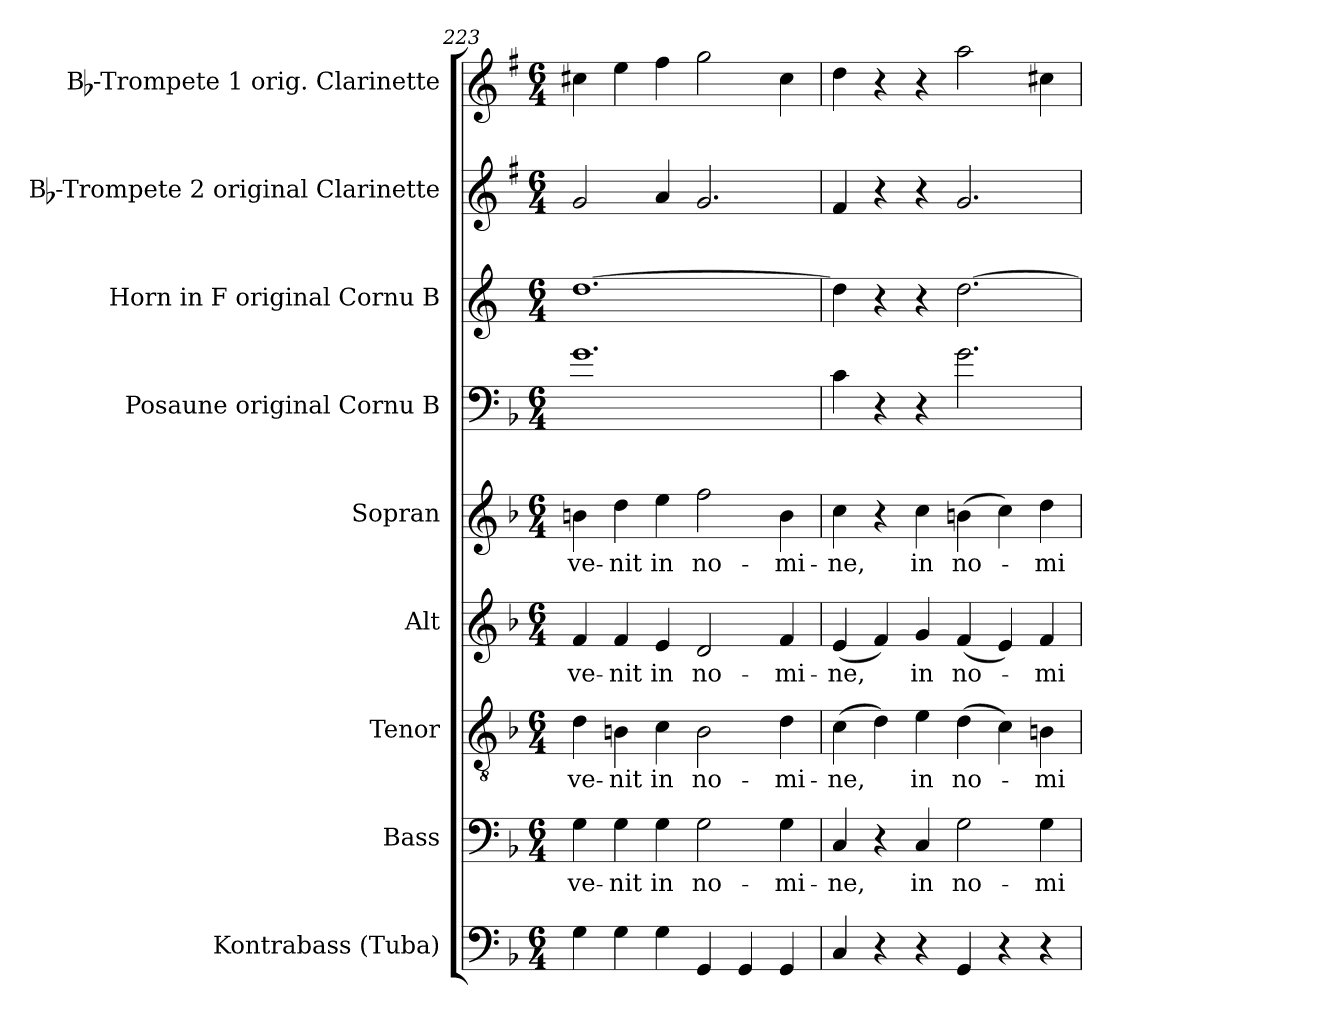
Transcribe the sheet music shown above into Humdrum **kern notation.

**kern	**kern	**text	**kern	**text	**kern	**text	**kern	**text	**kern	**kern	**kern	**kern
*part9	*part8	*part8	*part7	*part7	*part6	*part6	*part5	*part5	*part4	*part3	*part2	*part1
*staff9	*staff8	*staff8	*staff7	*staff7	*staff6	*staff6	*staff5	*staff5	*staff4	*staff3	*staff2	*staff1
*I"Kontrabass (Tuba)	*I"Bass	*	*I"Tenor	*	*I"Alt	*	*I"Sopran	*	*I"Posaune original Cornu B	*I"Horn in F original Cornu B	*I"Bb-Trompete 2 original Clarinette	*I"Bb-Trompete 1 orig. Clarinette
*I'Kb.	*I'B.	*	*I'T.	*	*I'A.	*	*I'S.	*	*I'Pos.	*I'Hrn.	*I'Bb Trp. 2	*I'Bb Trp. 1
*clefF4	*clefF4	*	*clefGv2	*	*clefG2	*	*clefG2	*	*clefF4	*clefG2	*clefG2	*clefG2
*ITrd7c12	*	*	*	*	*	*	*	*	*	*ITrd4c7	*ITrd1c2	*ITrd1c2
*k[b-]	*k[b-]	*	*k[b-]	*	*k[b-]	*	*k[b-]	*	*k[b-]	*k[b-]	*k[b-]	*k[b-]
*F:	*F:	*	*F:	*	*F:	*	*F:	*	*F:	*F:	*F:	*F:
*M6/4	*M6/4	*	*M6/4	*	*M6/4	*	*M6/4	*	*M6/4	*M6/4	*M6/4	*M6/4
=223	=223	=223	=223	=223	=223	=223	=223	=223	=223	=223	=223	=223
!	!	!LO:LY:b	!	!LO:LY:b	!	!LO:LY:b	!	!LO:LY:b	!	!	!	!
4GG\	4G\	ve-	4d\	ve-	4f/	ve-	4bn\	ve-	1.g	[1.g	2f/	4bn\
!	!	!LO:LY:b	!	!LO:LY:b	!	!LO:LY:b	!	!LO:LY:b	!	!	!	!
4GG\	4G\	-nit	4Bn\	-nit	4f/	-nit	4dd\	-nit	.	.	.	4dd\
!	!	!LO:LY:b	!	!LO:LY:b	!	!LO:LY:b	!	!LO:LY:b	!	!	!	!
4GG\	4G\	in	4c\	in	4e/	in	4ee\	in	.	.	4g/	4ee\
!	!	!LO:LY:b	!	!LO:LY:b	!	!LO:LY:b	!	!LO:LY:b	!	!	!	!
4GGG/	2G\	no-	2B\	no-	2d/	no-	2ff\	no-	.	.	2.f/	2ff\
4GGG/	.	.	.	.	.	.	.	.	.	.	.	.
!	!	!LO:LY:b	!	!LO:LY:b	!	!LO:LY:b	!	!LO:LY:b	!	!	!	!
4GGG/	4G\	-mi-	4d\	-mi-	4f/	-mi-	4b\	-mi-	.	.	.	4b\
=224	=224	=224	=224	=224	=224	=224	=224	=224	=224	=224	=224	=224
!	!	!LO:LY:b	!	!LO:LY:b	!	!LO:LY:b	!	!LO:LY:b	!	!	!	!
4CC/	4C/	-ne,	(>4c\	-ne,	(<4e/	-ne,	4cc\	-ne,	4c\	4g\]	4e/	4cc\
4r	4r	.	4d\)	.	4f/)	.	4r	.	4r	4r	4r	4r
!	!	!LO:LY:b	!	!LO:LY:b	!	!LO:LY:b	!	!LO:LY:b	!	!	!	!
4r	4C/	in	4e\	in	4g/	in	4cc\	in	4r	4r	4r	4r
!	!	!LO:LY:b	!	!LO:LY:b	!	!LO:LY:b	!	!LO:LY:b	!	!	!	!
4GGG/	2G\	no-	(>4d\	no-	(<4f/	no-	(>4bn\	no-	2.g\	[2.g\	2.f/	2gg\
4r	.	.	4c\)	.	4e/)	.	4cc\)	.	.	.	.	.
!	!	!LO:LY:b	!	!LO:LY:b	!	!LO:LY:b	!	!LO:LY:b	!	!	!	!
4r	4G\	-mi-	4Bn\	-mi-	4f/	-mi-	4dd\	-mi-	.	.	.	4bn\
=	=	=	=	=	=	=	=	=	=	=	=	=
*-	*-	*-	*-	*-	*-	*-	*-	*-	*-	*-	*-	*-
